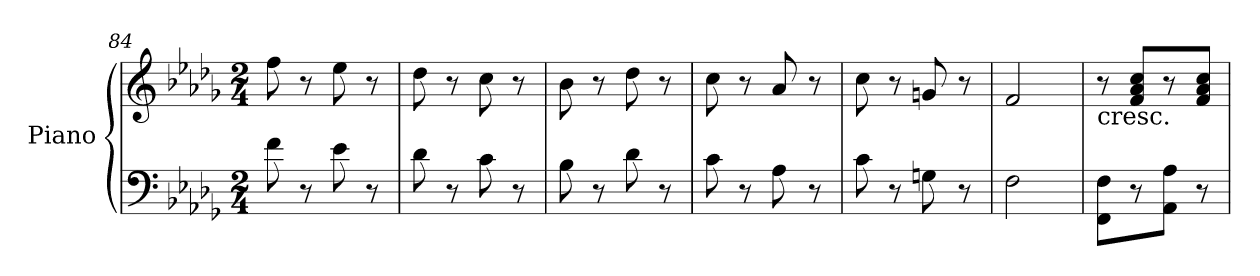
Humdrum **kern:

**kern	**kern
*part1	*part1
*staff2	*staff1
*I"Piano	*
*I'Pno	*
*clefF4	*clefG2
*k[b-e-a-d-g-]	*k[b-e-a-d-g-]
*D-:	*D-:
*M2/4	*M2/4
=84	=84
8f\	8ff\
8r	8r
8e-\	8ee-\
8r	8r
=85	=85
8d-\	8dd-\
8r	8r
8c\	8cc\
8r	8r
=86	=86
8B-\	8b-\
8r	8r
8d-\	8dd-\
8r	8r
=87	=87
8c\	8cc\
8r	8r
8A-\	8a-/
8r	8r
=88	=88
8c\	8cc\
8r	8r
8Gn\	8gn/
8r	8r
=89	=89
2F\	2f/
!!LO:PB:g=z
=90	=90
*^	*^
!	!	!LO:TX:b:t=cresc.	!
8ryy	8FF\ 8F\L	8r	8ryy
8r	8ryy	8ryy	8f/ 8a-/ 8cc/L
8ryy	8AA-\ 8A-\J	8r	8ryy
8r	8ryy	8ryy	8f/ 8a-/ 8cc/J
*v	*v	*	*
*	*v	*v
=	=
*-	*-
